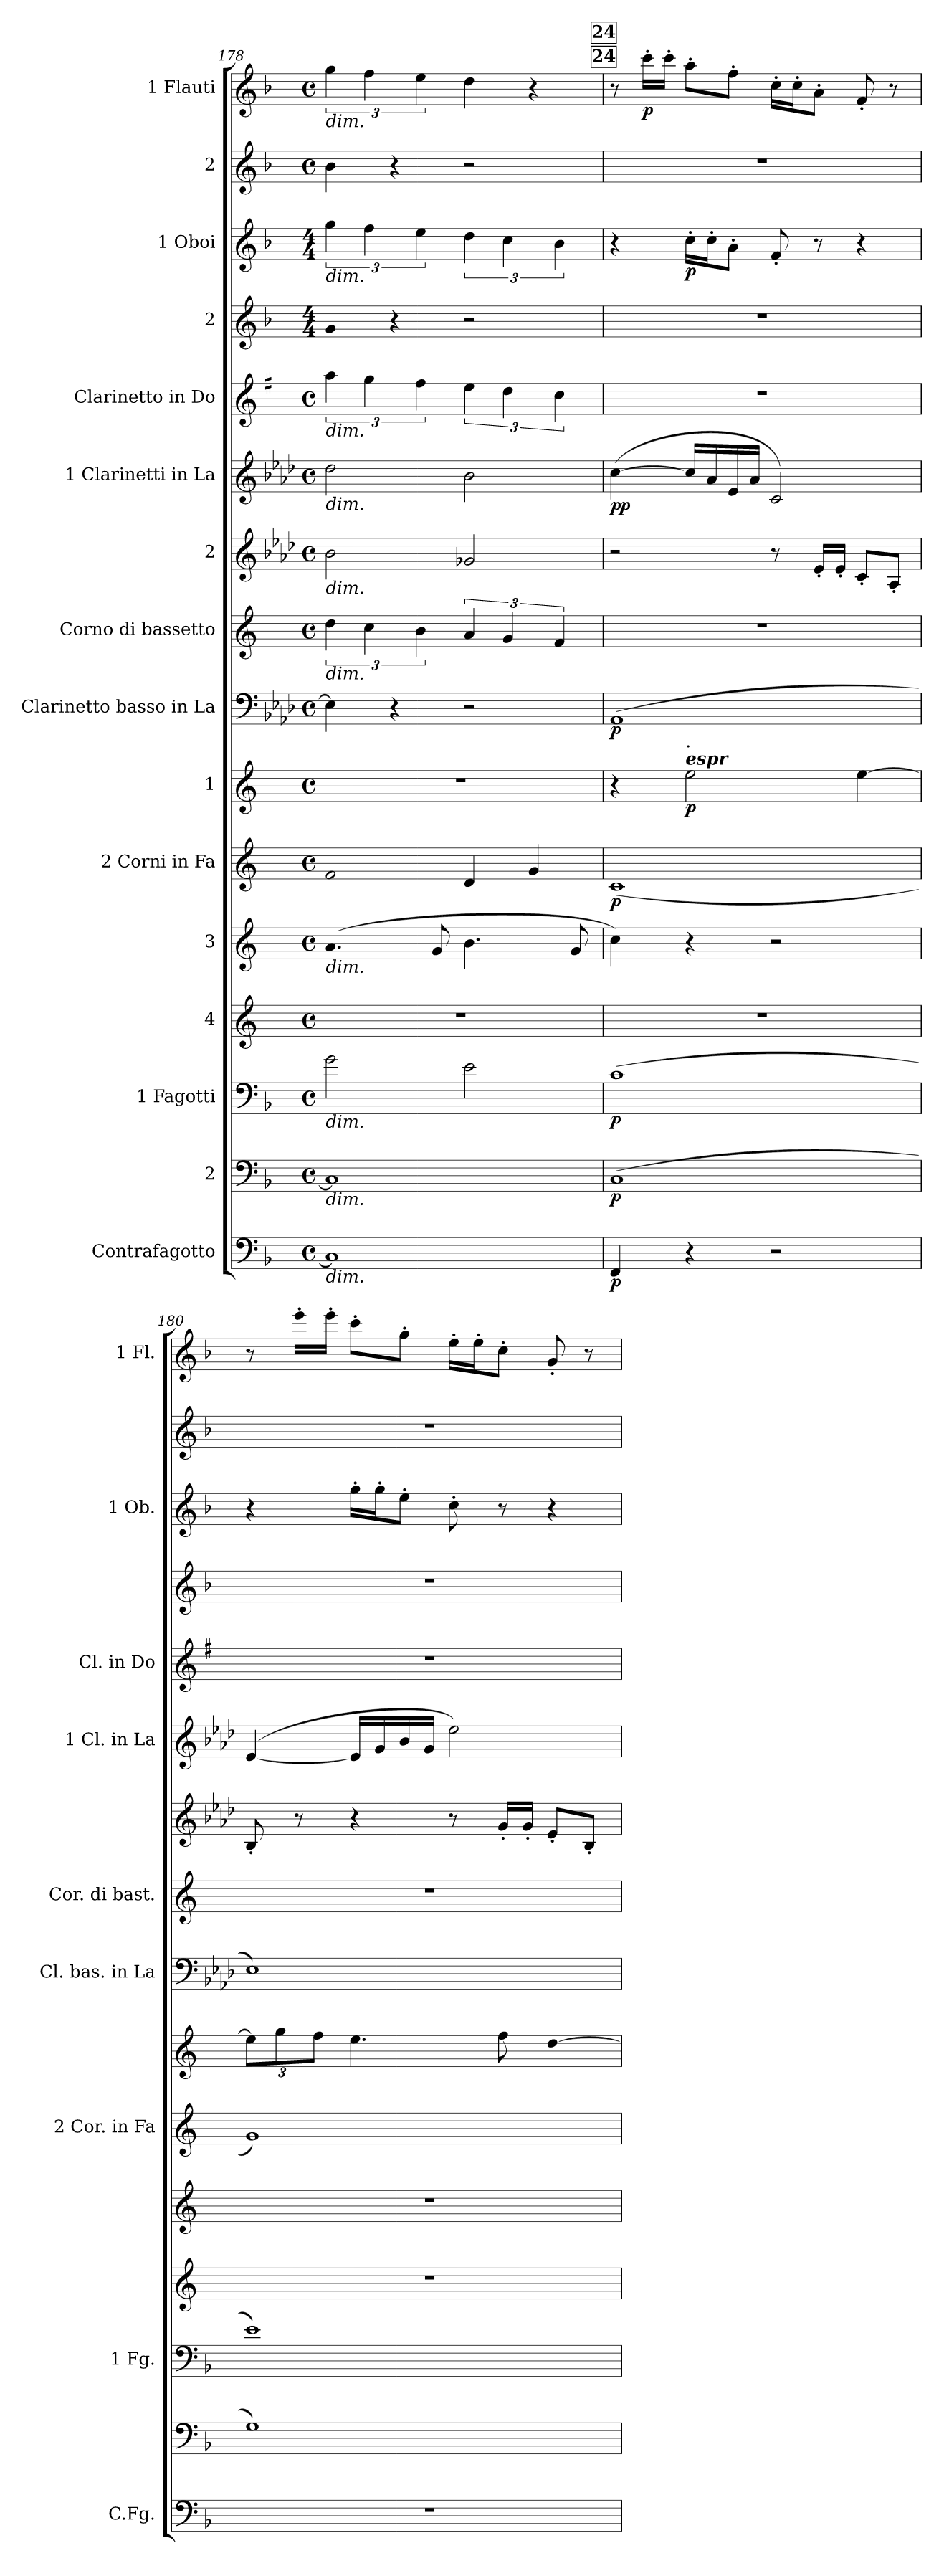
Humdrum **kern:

**kern	**dynam	**kern	**dynam	**kern	**dynam	**kern	**kern	**kern	**dynam	**kern	**dynam	**kern	**dynam	**kern	**kern	**kern	**dynam	**kern	**kern	**kern	**dynam	**kern	**kern	**dynam
*part16	*part16	*part15	*part15	*part14	*part14	*part13	*part12	*part11	*part11	*part10	*part10	*part9	*part9	*part8	*part7	*part6	*part6	*part5	*part4	*part3	*part3	*part2	*part1	*part1
*staff16	*staff16	*staff15	*staff15	*staff14	*staff14	*staff13	*staff12	*staff11	*staff11	*staff10	*staff10	*staff9	*staff9	*staff8	*staff7	*staff6	*staff6	*staff5	*staff4	*staff3	*staff3	*staff2	*staff1	*staff1
*I"Contrafagotto	*	*I"2	*	*I"1  Fagotti	*	*I"4	*I"3	*I"2  Corni in Fa	*	*I"1	*	*I"Clarinetto basso in La	*	*I"Corno di bassetto	*I"2	*I"1  Clarinetti in La	*	*I"Clarinetto in Do	*I"2	*I"1  Oboi	*	*I"2	*I"1  Flauti	*
*I'C.Fg.	*	*	*	*I'1  Fg.	*	*	*	*I'2  Cor. in Fa	*	*	*	*I'Cl. bas. in La	*	*I'Cor. di bast.	*	*I'1  Cl. in La	*	*I'Cl. in Do	*	*I'1  Ob.	*	*	*I'1  Fl.	*
*clefF4	*	*clefF4	*	*clefF4	*	*clefG2	*clefG2	*clefG2	*	*clefG2	*	*clefF4	*	*clefG2	*clefG2	*clefG2	*	*clefG2	*clefG2	*clefG2	*	*clefG2	*clefG2	*
*ITrd7c12	*	*	*	*	*	*ITrd4c7	*ITrd4c7	*ITrd4c7	*	*ITrd4c7	*	*ITrd2c3	*	*ITrd4c7	*ITrd2c3	*ITrd2c3	*	*ITrd1c2	*	*	*	*	*	*
*k[b-]	*	*k[b-]	*	*k[b-]	*	*k[b-]	*k[b-]	*k[b-]	*	*k[b-]	*	*k[b-]	*	*k[b-]	*k[b-]	*k[b-]	*	*k[b-]	*k[b-]	*k[b-]	*	*k[b-]	*k[b-]	*
*M4/4	*	*M4/4	*	*M4/4	*	*M4/4	*M4/4	*M4/4	*	*M4/4	*	*M4/4	*	*M4/4	*M4/4	*M4/4	*	*M4/4	*M4/4	*M4/4	*	*M4/4	*M4/4	*
*met(c)	*	*met(c)	*	*met(c)	*	*met(c)	*met(c)	*met(c)	*	*met(c)	*	*met(c)	*	*met(c)	*met(c)	*met(c)	*	*met(c)	*	*	*	*met(c)	*met(c)	*
=178	=178	=178	=178	=178	=178	=178	=178	=178	=178	=178	=178	=178	=178	=178	=178	=178	=178	=178	=178	=178	=178	=178	=178	=178
!	!	!	!	!	!	!	!	!	!	!	!	!	!	!	!	!	!	!	!	!	!	!	!LO:TX:b:i:t=dim.	!
!	!	!	!	!	!	!	!	!	!	!	!	!	!	!	!	!	!	!	!	!LO:TX:b:i:t=dim.	!	!	!	!
!	!	!	!	!	!	!	!	!	!	!	!	!	!	!	!	!	!	!LO:TX:b:i:t=dim.	!	!	!	!	!	!
!	!	!	!	!	!	!	!	!	!	!	!	!	!	!	!	!LO:TX:b:i:t=dim.	!	!	!	!	!	!	!	!
!	!	!	!	!	!	!	!	!	!	!	!	!	!	!	!LO:TX:b:i:t=dim.	!	!	!	!	!	!	!	!	!
!	!	!	!	!	!	!	!	!	!	!	!	!	!	!LO:TX:b:i:t=dim.	!	!	!	!	!	!	!	!	!	!
!	!	!	!	!	!	!	!LO:TX:b:i:t=dim.	!	!	!	!	!	!	!	!	!	!	!	!	!	!	!	!	!
!	!	!	!	!LO:TX:b:i:t=dim.	!	!	!	!	!	!	!	!	!	!	!	!	!	!	!	!	!	!	!	!
!	!	!LO:TX:b:i:t=dim.	!	!	!	!	!	!	!	!	!	!	!	!	!	!	!	!	!	!	!	!	!	!
!LO:TX:b:i:t=dim.	!	!	!	!	!	!	!	!	!	!	!	!	!	!	!	!	!	!	!	!	!	!	!	!
1CC]	.	1C]	.	2g\	.	1r	(4.d/	2B-/	.	1r	.	4C\]	.	6g\	2g\	2b-\	.	6gg\	4g/	6gg\	.	4b-\	6gg\	.
.	.	.	.	.	.	.	.	.	.	.	.	.	.	6f\	.	.	.	6ff\	.	6ff\	.	.	6ff\	.
.	.	.	.	.	.	.	.	.	.	.	.	4r	.	.	.	.	.	.	4r	.	.	4r	.	.
.	.	.	.	.	.	.	.	.	.	.	.	.	.	6e\	.	.	.	6ee\	.	6ee\	.	.	6ee\	.
.	.	.	.	.	.	.	8c/	.	.	.	.	.	.	.	.	.	.	.	.	.	.	.	.	.
.	.	.	.	2e\	.	.	4.e\	4G/	.	.	.	2r	.	6d/	2e-X/	2g\	.	6dd\	2r	6dd\	.	2r	4dd\	.
.	.	.	.	.	.	.	.	.	.	.	.	.	.	6c/	.	.	.	6cc\	.	6cc\	.	.	.	.
.	.	.	.	.	.	.	.	4c/	.	.	.	.	.	.	.	.	.	.	.	.	.	.	4r	.
.	.	.	.	.	.	.	.	.	.	.	.	.	.	6B-/	.	.	.	6b-\	.	6b-\	.	.	.	.
.	.	.	.	.	.	.	8c/	.	.	.	.	.	.	.	.	.	.	.	.	.	.	.	.	.
!!LO:REH:place=s1:a:B:cj:fs=14:t=24
!!LO:REH:place=s1:b:B:cj:fs=14:t=24
=179	=179	=179	=179	=179	=179	=179	=179	=179	=179	=179	=179	=179	=179	=179	=179	=179	=179	=179	=179	=179	=179	=179	=179	=179
!	!LO:DY:b	!	!LO:DY:b	!	!LO:DY:b	!	!	!	!LO:DY:b	!	!	!	!LO:DY:b	!	!	!	!LO:DY:b	!	!	!	!	!	!	!
4FFF/	p	(1C	p	(1c	p	1r	4f\)	(1F	p	4r	.	(1FF	p	1r	2r	([4a\	pp	1r	1r	4r	.	1r	8r	.
!	!	!	!	!	!	!	!	!	!	!	!	!	!	!	!	!	!	!	!	!	!	!	!	!LO:DY:b
.	.	.	.	.	.	.	.	.	.	.	.	.	.	.	.	.	.	.	.	.	.	.	16ccc'\LL	p
.	.	.	.	.	.	.	.	.	.	.	.	.	.	.	.	.	.	.	.	.	.	.	16ccc'\JJ	.
!	!	!	!	!	!	!	!	!	!	!LO:TX:a:Bi:t=espr	!	!	!	!	!	!	!	!	!	!	!	!	!	!
!	!	!	!	!	!	!	!	!	!	!LO:TX:a:t=.	!	!	!	!	!	!	!	!	!	!	!	!	!	!
!	!	!	!	!	!	!	!	!	!	!	!LO:DY:b	!	!	!	!	!	!	!	!	!	!LO:DY:b	!	!	!
4r	.	.	.	.	.	.	4r	.	.	2a\	p	.	.	.	.	16a/LL]	.	.	.	16cc'\LL	p	.	8aa'\L	.
.	.	.	.	.	.	.	.	.	.	.	.	.	.	.	.	16f/	.	.	.	16cc'\J	.	.	.	.
.	.	.	.	.	.	.	.	.	.	.	.	.	.	.	.	16c/	.	.	.	8a'\J	.	.	8ff'\J	.
.	.	.	.	.	.	.	.	.	.	.	.	.	.	.	.	16f/JJ	.	.	.	.	.	.	.	.
2r	.	.	.	.	.	.	2r	.	.	.	.	.	.	.	8r	2A/)	.	.	.	8f'/	.	.	16cc'\LL	.
.	.	.	.	.	.	.	.	.	.	.	.	.	.	.	.	.	.	.	.	.	.	.	16cc'\J	.
.	.	.	.	.	.	.	.	.	.	.	.	.	.	.	16c'/LL	.	.	.	.	8r	.	.	8a'\J	.
.	.	.	.	.	.	.	.	.	.	.	.	.	.	.	16c'/JJ	.	.	.	.	.	.	.	.	.
.	.	.	.	.	.	.	.	.	.	[4a\	.	.	.	.	8A'/L	.	.	.	.	4r	.	.	8f'/	.
.	.	.	.	.	.	.	.	.	.	.	.	.	.	.	8F'/J	.	.	.	.	.	.	.	8r	.
=180	=180	=180	=180	=180	=180	=180	=180	=180	=180	=180	=180	=180	=180	=180	=180	=180	=180	=180	=180	=180	=180	=180	=180	=180
*	*	*	*	*	*	*	*	*	*	*Xbrackettup	*	*	*	*	*	*	*	*	*	*	*	*	*	*
1r	.	1G)	.	1e)	.	1r	1r	1c)	.	12a\L]	.	1C)	.	1r	8G'/	([4c/	.	1r	1r	4r	.	1r	8r	.
.	.	.	.	.	.	.	.	.	.	12cc\	.	.	.	.	.	.	.	.	.	.	.	.	.	.
.	.	.	.	.	.	.	.	.	.	.	.	.	.	.	8r	.	.	.	.	.	.	.	16eee'\LL	.
.	.	.	.	.	.	.	.	.	.	12b-\J	.	.	.	.	.	.	.	.	.	.	.	.	.	.
.	.	.	.	.	.	.	.	.	.	.	.	.	.	.	.	.	.	.	.	.	.	.	16eee'\JJ	.
.	.	.	.	.	.	.	.	.	.	4.a\	.	.	.	.	4r	16c/LL]	.	.	.	16gg'\LL	.	.	8ccc'\L	.
.	.	.	.	.	.	.	.	.	.	.	.	.	.	.	.	16e/	.	.	.	16gg'\J	.	.	.	.
.	.	.	.	.	.	.	.	.	.	.	.	.	.	.	.	16g/	.	.	.	8ee'\J	.	.	8gg'\J	.
.	.	.	.	.	.	.	.	.	.	.	.	.	.	.	.	16e/JJ	.	.	.	.	.	.	.	.
.	.	.	.	.	.	.	.	.	.	.	.	.	.	.	8r	2cc\)	.	.	.	8cc'\	.	.	16ee'\LL	.
.	.	.	.	.	.	.	.	.	.	.	.	.	.	.	.	.	.	.	.	.	.	.	16ee'\J	.
.	.	.	.	.	.	.	.	.	.	8b-\	.	.	.	.	16e'/LL	.	.	.	.	8r	.	.	8cc'\J	.
.	.	.	.	.	.	.	.	.	.	.	.	.	.	.	16e'/JJ	.	.	.	.	.	.	.	.	.
.	.	.	.	.	.	.	.	.	.	[4g\	.	.	.	.	8c'/L	.	.	.	.	4r	.	.	8g'/	.
.	.	.	.	.	.	.	.	.	.	.	.	.	.	.	8G'/J	.	.	.	.	.	.	.	8r	.
=	=	=	=	=	=	=	=	=	=	=	=	=	=	=	=	=	=	=	=	=	=	=	=	=
*-	*-	*-	*-	*-	*-	*-	*-	*-	*-	*-	*-	*-	*-	*-	*-	*-	*-	*-	*-	*-	*-	*-	*-	*-
